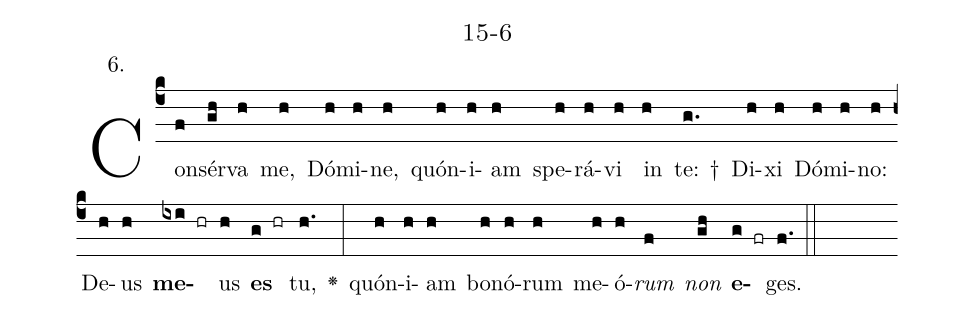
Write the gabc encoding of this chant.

name: 15-6;
annotation: 6.;
%%
(c4)Con(f)sér(gh)va(h) me,(h) Dó(h)mi(h)ne,(h) quón(h)i(h)am(h) spe(h)rá(h)vi(h) in(h) te: †(g.) Di(h)xi(h) Dó(h)mi(h)no:(h) De(h)us(h) <b>me</b>(ixi hr)us(h) <b>es</b>(g hr) tu,(h.) <v>\greheightstar</v>(:) quón(h)i(h)am(h) bo(h)nó(h)rum(h) me(h)ó(h)<i>rum</i>(f) <i>non</i>(gh) <b>e</b>(g fr)ges.(f.) (::)


%E(h) u(h) o(f) u(gh) a(g) e.(f.) (::)
